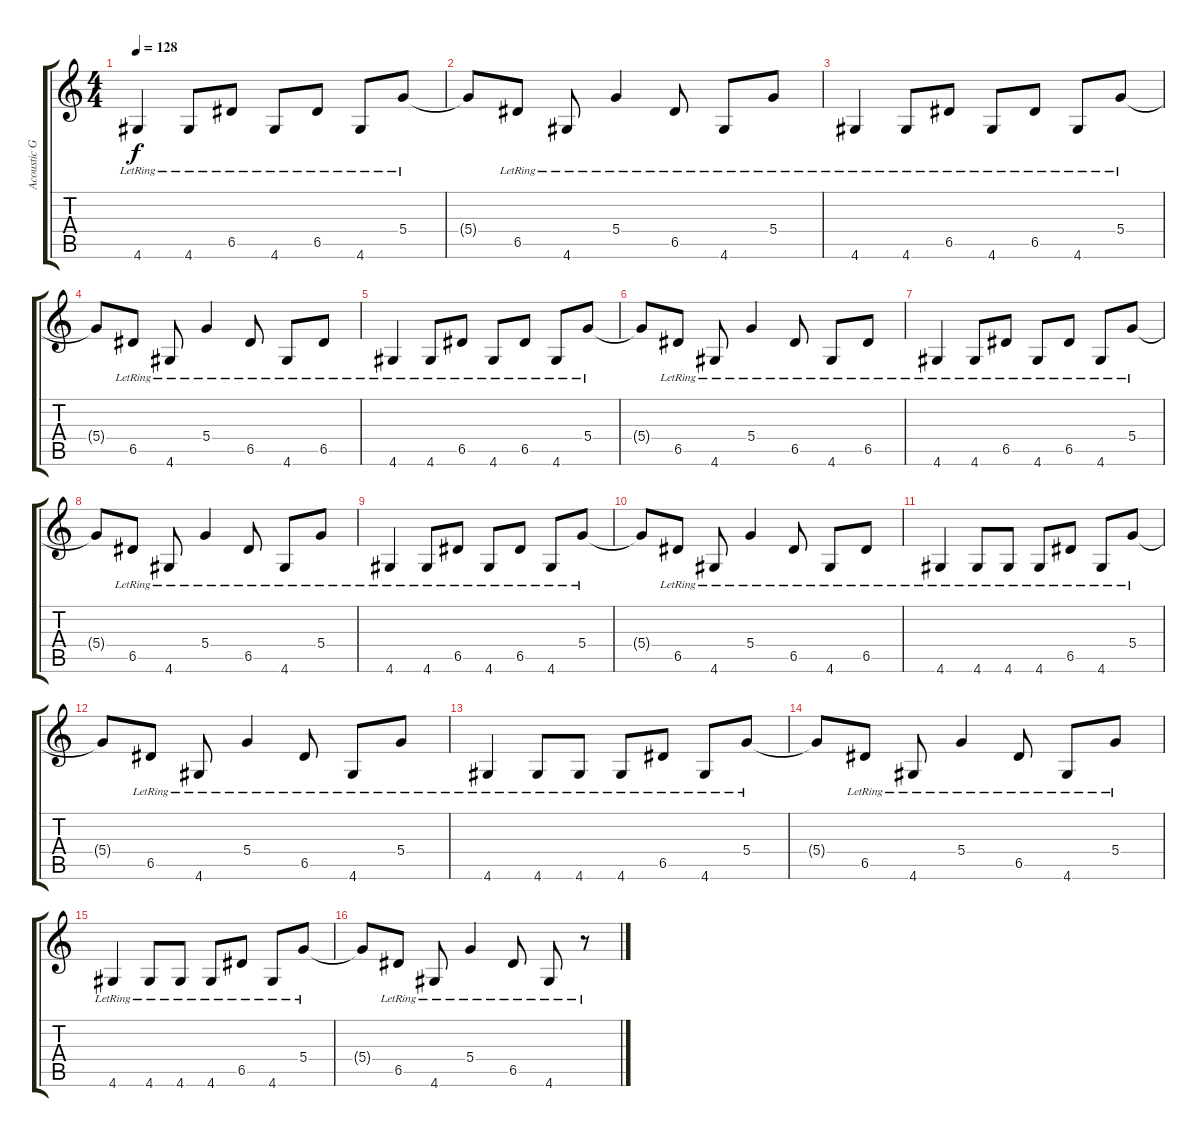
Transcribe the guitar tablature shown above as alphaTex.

\track ("Acoustic Guitar" "Acoustic G") {instrument acousticguitarsteel}
\staff {score tabs}
\tuning (E4 B3 G3 D3 A2 E2) {hide}
\ts (4 4)
\tempo 128
\clef g2
\ks c
4.6{lr}.4{dy f} 4.6{lr}.8 6.5{lr}.8 4.6{lr}.8 6.5{lr}.8 4.6{lr}.8 5.4{lr}.8 |
5.4{t}.8 6.5{lr}.8 4.6{lr}.8 5.4{lr}.4 6.5{lr}.8 4.6{lr}.8 5.4{lr}.8 |
4.6{lr}.4 4.6{lr}.8 6.5{lr}.8 4.6{lr}.8 6.5{lr}.8 4.6{lr}.8 5.4{lr}.8 |
5.4{t}.8 6.5{lr}.8 4.6{lr}.8 5.4{lr}.4 6.5{lr}.8 4.6{lr}.8 6.5{lr}.8 |
4.6{lr}.4 4.6{lr}.8 6.5{lr}.8 4.6{lr}.8 6.5{lr}.8 4.6{lr}.8 5.4{lr}.8 |
5.4{t}.8 6.5{lr}.8 4.6{lr}.8 5.4{lr}.4 6.5{lr}.8 4.6{lr}.8 6.5{lr}.8 |
4.6{lr}.4 4.6{lr}.8 6.5{lr}.8 4.6{lr}.8 6.5{lr}.8 4.6{lr}.8 5.4{lr}.8 |
5.4{t}.8 6.5{lr}.8 4.6{lr}.8 5.4{lr}.4 6.5{lr}.8 4.6{lr}.8 5.4{lr}.8 |
4.6{lr}.4 4.6{lr}.8 6.5{lr}.8 4.6{lr}.8 6.5{lr}.8 4.6{lr}.8 5.4{lr}.8 |
5.4{t}.8 6.5{lr}.8 4.6{lr}.8 5.4{lr}.4 6.5{lr}.8 4.6{lr}.8 6.5{lr}.8 |
4.6{lr}.4 4.6{lr}.8 4.6{lr}.8 4.6{lr}.8 6.5{lr}.8 4.6{lr}.8 5.4{lr}.8 |
5.4{t}.8 6.5{lr}.8 4.6{lr}.8 5.4{lr}.4 6.5{lr}.8 4.6{lr}.8 5.4{lr}.8 |
4.6{lr}.4 4.6{lr}.8 4.6{lr}.8 4.6{lr}.8 6.5{lr}.8 4.6{lr}.8 5.4{lr}.8 |
5.4{t}.8 6.5{lr}.8 4.6{lr}.8 5.4{lr}.4 6.5{lr}.8 4.6{lr}.8 5.4{lr}.8 |
4.6{lr}.4 4.6{lr}.8 4.6{lr}.8 4.6{lr}.8 6.5{lr}.8 4.6{lr}.8 5.4{lr}.8 |
5.4{t}.8 6.5{lr}.8 4.6{lr}.8 5.4{lr}.4 6.5{lr}.8 4.6{lr}.8 r.8
